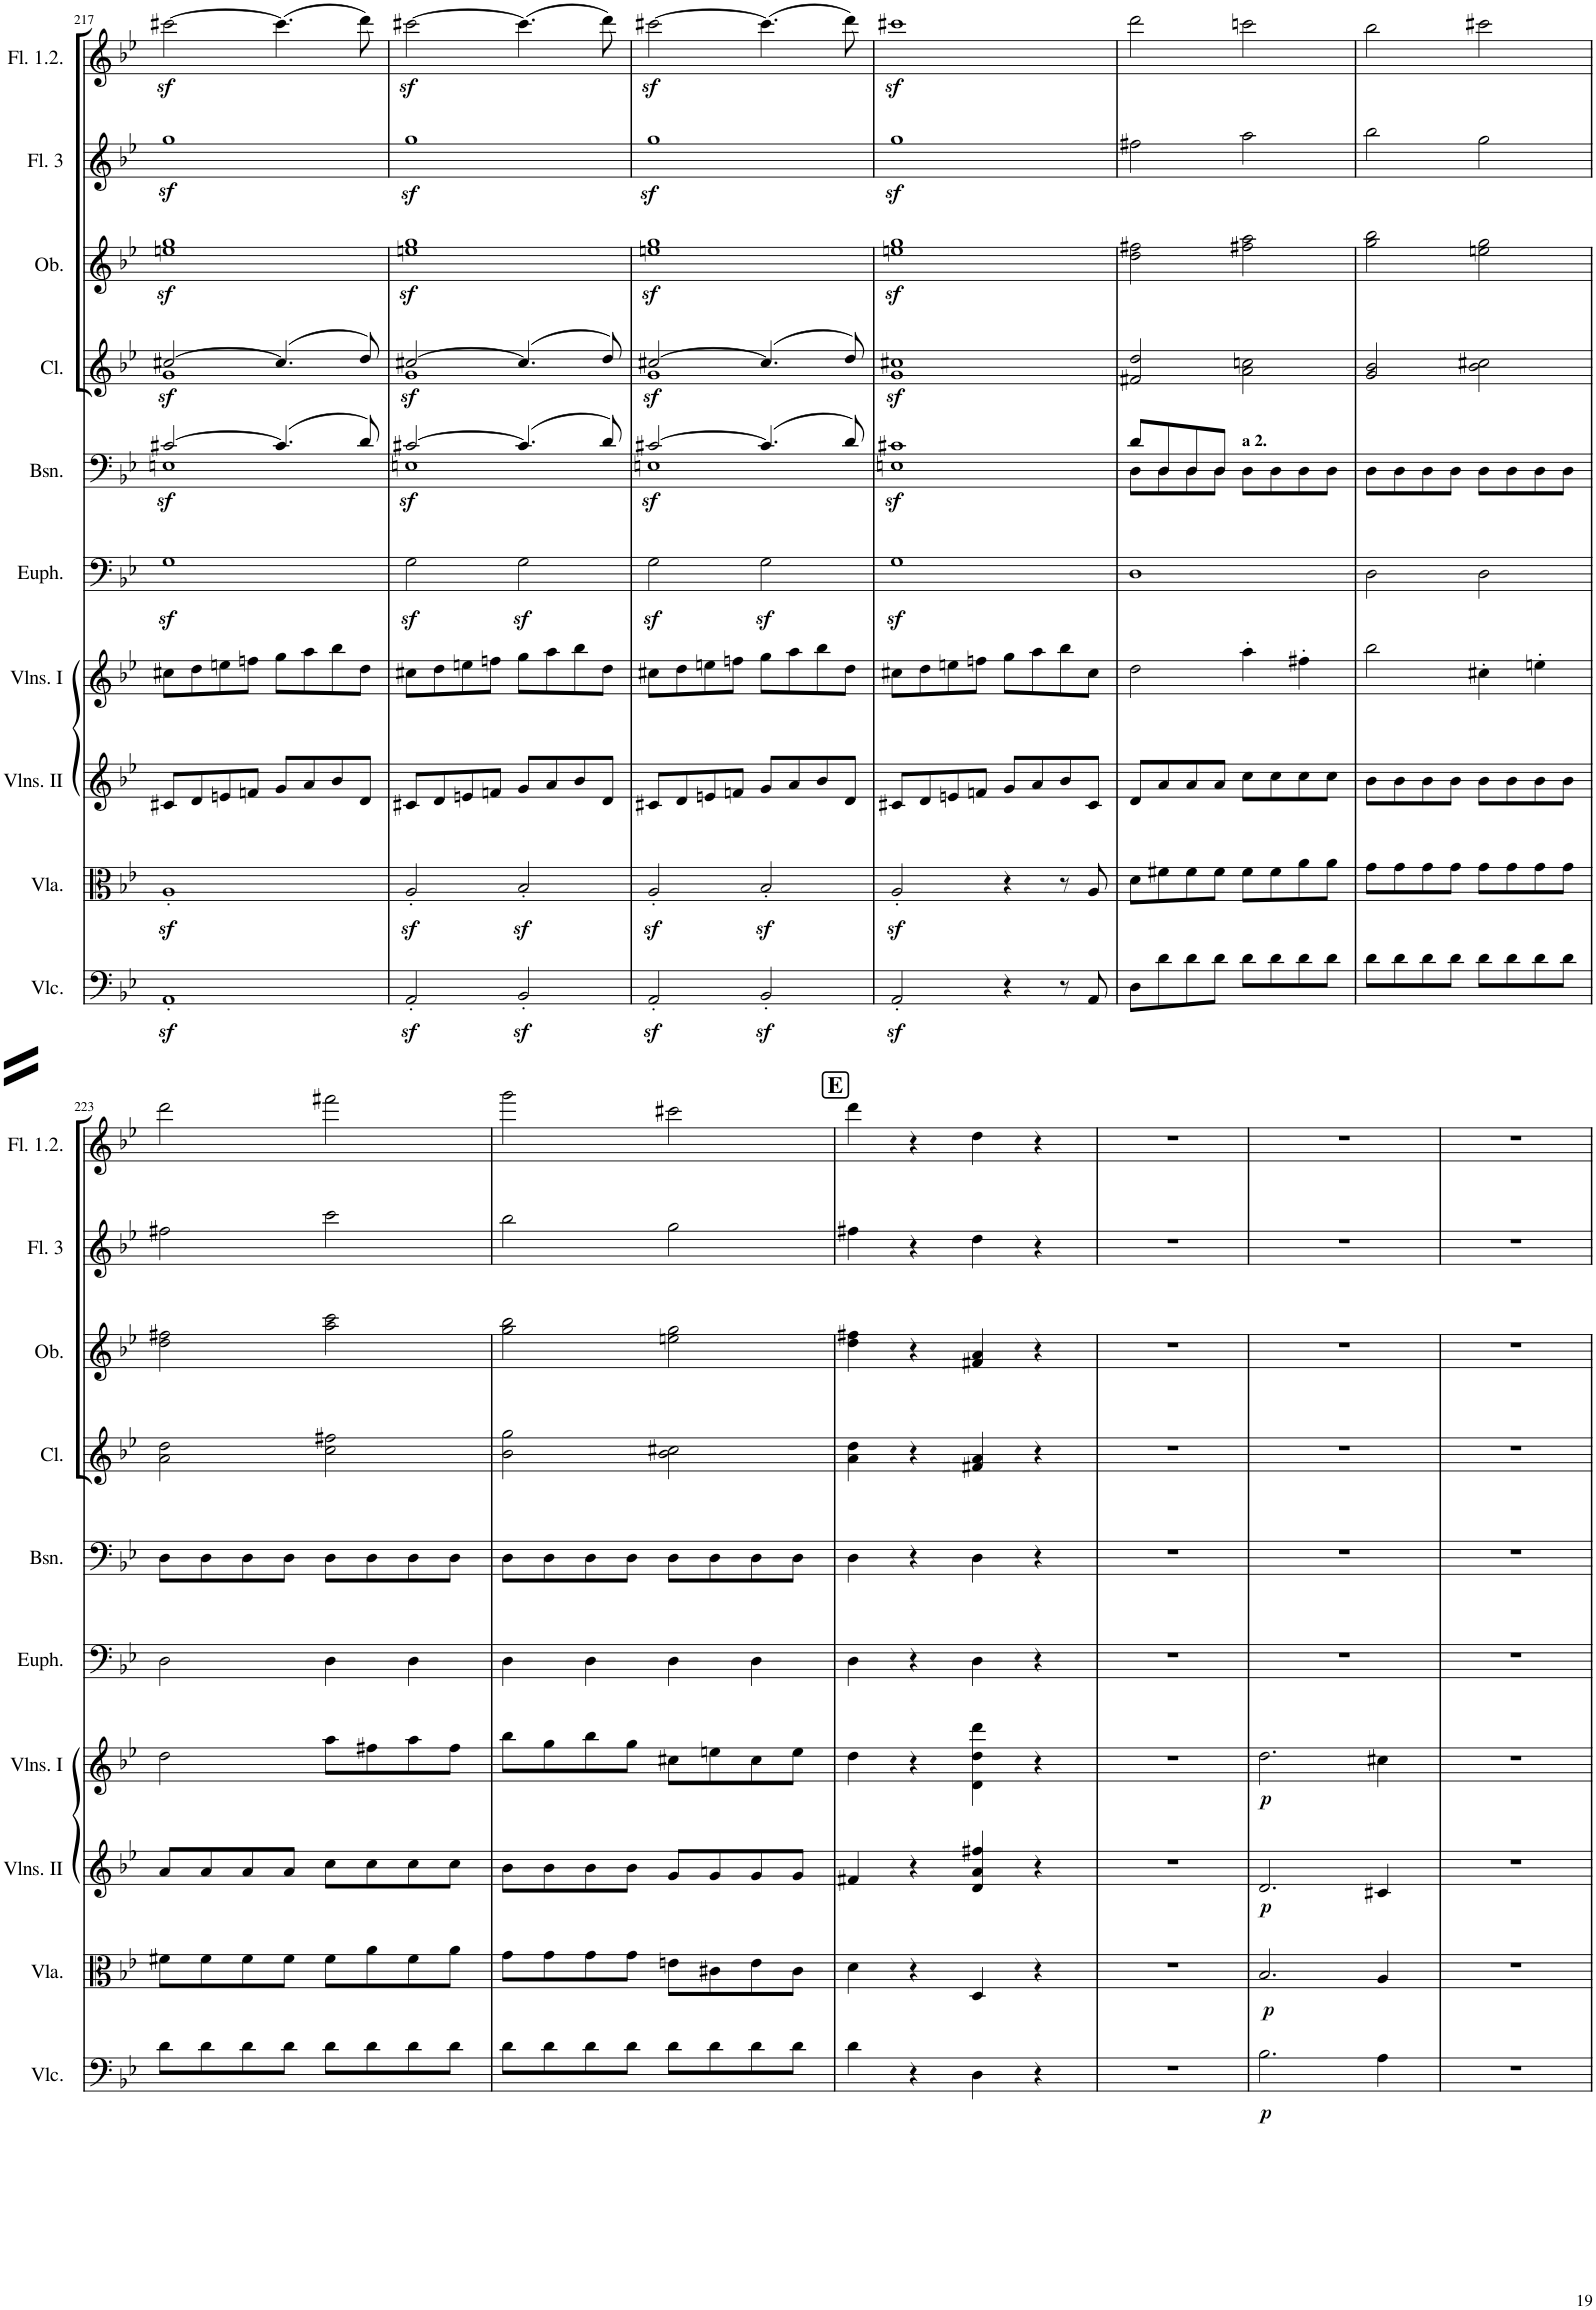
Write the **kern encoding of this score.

**kern	**dynam	**kern	**dynam	**kern	**dynam	**kern	**dynam	**kern	**kern	**dynam	**kern	**dynam	**kern	**kern	**kern	**kern
*part10	*part10	*part9	*part9	*part8	*part8	*part7	*part7	*part6	*part5	*part5	*part4	*part4	*part3	*part2	*part1	*part1
*staff11	*staff11	*staff10	*staff10	*staff9	*staff9	*staff8	*staff8	*staff7	*staff6	*staff6	*staff5	*staff5	*staff4	*staff3	*staff2	*staff1
*I"Violoncello.	*	*I"Viola.	*	*I"Violins II	*	*I"Violins I	*	*I"Euphonium	*I"Bassoon	*	*I"Clarinetti in B.	*	*I"Oboi.	*I"Flute 3	*I"Flute 1.2.	*
*I'Vlc.	*	*I'Vla.	*	*I'Vlns. II	*	*I'Vlns. I	*	*I'Euph.	*I'Bsn.	*	*I'Cl.	*	*I'Ob.	*I'Fl. 3	*I'Fl. 1.2.	*
!!LO:PB:g=z
*clefF4	*	*clefC3	*	*clefG2	*	*clefG2	*	*clefF4	*clefF4	*	*clefG2	*	*clefG2	*clefG2	*clefG2	*clefG2
*	*	*	*	*	*	*	*	*	*	*	*Trd1c2	*	*	*	*	*
*k[b-e-]	*	*k[b-e-]	*	*k[b-e-]	*	*k[b-e-]	*	*k[b-e-]	*k[b-e-]	*	*k[b-e-]	*	*k[b-e-]	*k[b-e-]	*k[b-e-]	*k[b-e-]
*M2/2	*	*M2/2	*	*M2/2	*	*M2/2	*	*M2/2	*M2/2	*	*M2/2	*	*M2/2	*M2/2	*M2/2	*M2/2
*met(c|)	*	*met(c|)	*	*met(c|)	*	*met(c|)	*	*met(c|)	*met(c|)	*	*met(c|)	*	*met(c|)	*met(c|)	*met(c|)	*met(c|)
=217	=217	=217	=217	=217	=217	=217	=217	=217	=217	=217	=217	=217	=217	=217	=217	=217
*	*	*	*	*	*	*	*	*	*^	*	*^	*	*	*	*	*
!	!	!	!	!	!	!	!	!	!	!	!LO:DY:b	!	!	!LO:DY:b	!	!	!	!
1AAz<'	.	1Az<'	.	8c#X'~/L	.	8cc#X'~\L	.	1Gz<'	[2c#X/	1En	sf	[2cc#X/	1g	sf	1eenz< 1ggz<	1ggz<	1ggz<	[2ccc#Xz<\
.	.	.	.	8d'~/	.	8dd'~\	.	.	.	.	.	.	.	.	.	.	.	.
.	.	.	.	8en'~/	.	8een'~\	.	.	.	.	.	.	.	.	.	.	.	.
.	.	.	.	8fn'~/J	.	8ffn'~\J	.	.	.	.	.	.	.	.	.	.	.	.
.	.	.	.	8g'~/L	.	8gg'~\L	.	.	(4.c#/]	.	.	(4.cc#/]	.	.	.	.	.	(4.ccc#\]
.	.	.	.	8a'~/	.	8aa'~\	.	.	.	.	.	.	.	.	.	.	.	.
.	.	.	.	8b-'~/	.	8bb-'~\	.	.	.	.	.	.	.	.	.	.	.	.
.	.	.	.	8d'~/J	.	8dd'~\J	.	.	8d/)	.	.	8dd/)	.	.	.	.	.	8ddd\)
=218	=218	=218	=218	=218	=218	=218	=218	=218	=218	=218	=218	=218	=218	=218	=218	=218	=218	=218
!	!	!	!	!	!	!	!	!	!	!	!LO:DY:b	!	!	!LO:DY:b	!	!	!	!
2AAz<'/	.	2Az<'/	.	8c#X'~/L	.	8cc#X'~\L	.	2Gz<'\	[2c#X/	1En	sf	[2cc#X/	1g	sf	1eenz< 1ggz<	1ggz<	1ggz<	[2ccc#Xz<\
.	.	.	.	8d'~/	.	8dd'~\	.	.	.	.	.	.	.	.	.	.	.	.
.	.	.	.	8en'~/	.	8een'~\	.	.	.	.	.	.	.	.	.	.	.	.
.	.	.	.	8fn'~/J	.	8ffn'~\J	.	.	.	.	.	.	.	.	.	.	.	.
2BB-z<'/	.	2B-z<'/	.	8g'~/L	.	8gg'~\L	.	2Gz<'\	(4.c#/]	.	.	(4.cc#/]	.	.	.	.	.	(4.ccc#\]
.	.	.	.	8a'~/	.	8aa'~\	.	.	.	.	.	.	.	.	.	.	.	.
.	.	.	.	8b-'~/	.	8bb-'~\	.	.	.	.	.	.	.	.	.	.	.	.
.	.	.	.	8d'~/J	.	8dd'~\J	.	.	8d/)	.	.	8dd/)	.	.	.	.	.	8ddd\)
=219	=219	=219	=219	=219	=219	=219	=219	=219	=219	=219	=219	=219	=219	=219	=219	=219	=219	=219
!	!	!	!	!	!	!	!	!	!	!	!LO:DY:b	!	!	!LO:DY:b	!	!	!	!
2AAz<'/	.	2Az<'/	.	8c#X'~/L	.	8cc#X'~\L	.	2Gz<'\	[2c#X/	1En	sf	[2cc#X/	1g	sf	1eenz< 1ggz<	1ggz<	1ggz<	[2ccc#Xz<\
.	.	.	.	8d'~/	.	8dd'~\	.	.	.	.	.	.	.	.	.	.	.	.
.	.	.	.	8en'~/	.	8een'~\	.	.	.	.	.	.	.	.	.	.	.	.
.	.	.	.	8fn'~/J	.	8ffn'~\J	.	.	.	.	.	.	.	.	.	.	.	.
2BB-z<'/	.	2B-z<'/	.	8g'~/L	.	8gg'~\L	.	2Gz<'\	(4.c#/]	.	.	(4.cc#/]	.	.	.	.	.	(4.ccc#\]
.	.	.	.	8a'~/	.	8aa'~\	.	.	.	.	.	.	.	.	.	.	.	.
.	.	.	.	8b-'~/	.	8bb-'~\	.	.	.	.	.	.	.	.	.	.	.	.
.	.	.	.	8d'~/J	.	8dd'~\J	.	.	8d/)	.	.	8dd/)	.	.	.	.	.	8ddd\)
*	*	*	*	*	*	*	*	*	*v	*v	*	*	*	*	*	*	*	*
*	*	*	*	*	*	*	*	*	*	*	*v	*v	*	*	*	*	*
=220	=220	=220	=220	=220	=220	=220	=220	=220	=220	=220	=220	=220	=220	=220	=220	=220
2AAz<'/	.	2Az<'/	.	8c#X'~/L	.	8cc#X'~\L	.	1Gz<'	1Enz< 1c#Xz<	.	1gz< 1cc#Xz<	.	1eenz< 1ggz<	1ggz<	1ggz<	1ccc#Xz<
.	.	.	.	8d'~/	.	8dd'~\	.	.	.	.	.	.	.	.	.	.
.	.	.	.	8en'~/	.	8een'~\	.	.	.	.	.	.	.	.	.	.
.	.	.	.	8fn'~/J	.	8ffn'~\J	.	.	.	.	.	.	.	.	.	.
4r	.	4r	.	8g'~/L	.	8gg'~\L	.	.	.	.	.	.	.	.	.	.
.	.	.	.	8a'~/	.	8aa'~\	.	.	.	.	.	.	.	.	.	.
8r	.	8r	.	8b-'~/	.	8bb-'~\	.	.	.	.	.	.	.	.	.	.
8AA/	.	8A/	.	8c#'~/J	.	8cc#'~\J	.	.	.	.	.	.	.	.	.	.
=221	=221	=221	=221	=221	=221	=221	=221	=221	=221	=221	=221	=221	=221	=221	=221	=221
*	*	*	*	*	*	*	*	*	*^	*	*	*	*	*	*	*
8D'\L	.	8d'\L	.	8d'/L	.	2dd\	.	1D	8d'/L	8D'\L	.	2f#X/ 2dd/	.	2dd\ 2ff#X\	2ff#X\	2ff#X	2ddd\
8d'\	.	8f#X'\	.	8a'/	.	.	.	.	8D'/	8D'\	.	.	.	.	.	.	.
8d'\	.	8f#'\	.	8a'/	.	.	.	.	8D'/	8D'\	.	.	.	.	.	.	.
8d'\J	.	8f#'\J	.	8a'/J	.	.	.	.	8D'/J	8D'\J	.	.	.	.	.	.	.
!	!	!	!	!	!	!	!	!	!LO:TX:a:B:t=a 2.	!	!	!	!	!	!	!	!
8d'\L	.	8f#'\L	.	8cc'\L	.	4aa'\	.	.	8D'>\L	2ryy	.	2a\ 2ccn\	.	2ff#X\ 2aa\	2aa\	2aa	2cccn\
8d'\	.	8f#'\	.	8cc'\	.	.	.	.	8D'>\	.	.	.	.	.	.	.	.
8d'\	.	8a'\	.	8cc'\	.	4ff#X'\	.	.	8D'>\	.	.	.	.	.	.	.	.
8d'\J	.	8a'\J	.	8cc'\J	.	.	.	.	8D'>\J	.	.	.	.	.	.	.	.
*	*	*	*	*	*	*	*	*	*v	*v	*	*	*	*	*	*	*
=222	=222	=222	=222	=222	=222	=222	=222	=222	=222	=222	=222	=222	=222	=222	=222	=222
8d'\L	.	8g'\L	.	8b-'\L	.	2bb-\	.	2D'~\	8D'\L	.	2g/ 2b-/	.	2gg\ 2bb-\	2bb-\	2bb-	2bb-\
8d'\	.	8g'\	.	8b-'\	.	.	.	.	8D'\	.	.	.	.	.	.	.
8d'\	.	8g'\	.	8b-'\	.	.	.	.	8D'\	.	.	.	.	.	.	.
8d'\J	.	8g'\J	.	8b-'\J	.	.	.	.	8D'\J	.	.	.	.	.	.	.
8d'\L	.	8g'\L	.	8b-'\L	.	4cc#X'\	.	2D'~\	8D'\L	.	2b-\ 2cc#X\	.	2een\ 2gg\	2gg\	2gg	2ccc#X\
8d'\	.	8g'\	.	8b-'\	.	.	.	.	8D'\	.	.	.	.	.	.	.
8d'\	.	8g'\	.	8b-'\	.	4een'\	.	.	8D'\	.	.	.	.	.	.	.
8d'\J	.	8g'\J	.	8b-'\J	.	.	.	.	8D'\J	.	.	.	.	.	.	.
!!LO:LB:g=z
=223	=223	=223	=223	=223	=223	=223	=223	=223	=223	=223	=223	=223	=223	=223	=223	=223
8d'\L	.	8f#X'\L	.	8a'/L	.	2dd\	.	2D'~\	8D'\L	.	2a\ 2dd\	.	2dd\ 2ff#X\	2ff#X\	2ff#X	2ddd\
8d'\	.	8f#'\	.	8a'/	.	.	.	.	8D'\	.	.	.	.	.	.	.
8d'\	.	8f#'\	.	8a'/	.	.	.	.	8D'\	.	.	.	.	.	.	.
8d'\J	.	8f#'\J	.	8a'/J	.	.	.	.	8D'\J	.	.	.	.	.	.	.
8d'\L	.	8f#\L	.	8cc'\L	.	8aa\L	.	4D'\	8D'\L	.	2cc\ 2ff#X\	.	2aa\ 2ccc\	2ccc\	2ccc	2fff#X\
8d'\	.	8a\	.	8cc'\	.	8ff#X\	.	.	8D'\	.	.	.	.	.	.	.
8d'\	.	8f#\	.	8cc'\	.	8aa\	.	4D'\	8D'\	.	.	.	.	.	.	.
8d'\J	.	8a\J	.	8cc'\J	.	8ff#\J	.	.	8D'\J	.	.	.	.	.	.	.
=224	=224	=224	=224	=224	=224	=224	=224	=224	=224	=224	=224	=224	=224	=224	=224	=224
8d'\L	.	8g'\L	.	8b-'\L	.	8bb-\L	.	4D'\	8D'\L	.	2b-\ 2gg\	.	2gg\ 2bb-\	2bb-\	2bb-	2ggg\
8d'\	.	8g'\	.	8b-'\	.	8gg\	.	.	8D'\	.	.	.	.	.	.	.
8d'\	.	8g'\	.	8b-'\	.	8bb-\	.	4D'\	8D'\	.	.	.	.	.	.	.
8d'\J	.	8g'\J	.	8b-'\J	.	8gg\J	.	.	8D'\J	.	.	.	.	.	.	.
8d'\L	.	8en\L	.	8g'/L	.	8cc#X\L	.	4D'\	8D'\L	.	2b-\ 2cc#X\	.	2een\ 2gg\	2gg\	2gg	2ccc#X\
8d'\	.	8c#X\	.	8g'/	.	8een\	.	.	8D'\	.	.	.	.	.	.	.
8d'\	.	8e\	.	8g'/	.	8cc#\	.	4D'\	8D'\	.	.	.	.	.	.	.
8d'\J	.	8c#\J	.	8g'/J	.	8ee\J	.	.	8D'\J	.	.	.	.	.	.	.
!!LO:REH:place=s1:a:B:cj:fs=14:t=E
=225	=225	=225	=225	=225	=225	=225	=225	=225	=225	=225	=225	=225	=225	=225	=225	=225
4d\	.	4d\	.	4f#X/	.	4dd\	.	4D\	4D\	.	4a\ 4dd\	.	4dd\ 4ff#X\	4ff#X\	4ff#X	4ddd\
4r	.	4r	.	4r	.	4r	.	4r	4r	.	4r	.	4r	4r	4r	4r
.	.	.	.	8qd 8qa	.	qd	.	.	.	.	.	.	.	.	.	.
4D\	.	4D/	.	4d/ 4a/ 4ff#X/	.	4d\ 4dd\ 4ddd\	.	4D\	4D\	.	4f#X/ 4a/	.	4f#X/ 4a/	4dd\	4dd	4dd\
4r	.	4r	.	4r	.	4r	.	4r	4r	.	4r	.	4r	4r	4r	4r
=226	=226	=226	=226	=226	=226	=226	=226	=226	=226	=226	=226	=226	=226	=226	=226	=226
1r	.	1r	.	1r	.	1r	.	1r	1r	.	1r	.	1r	1r	1r	1r
=227	=227	=227	=227	=227	=227	=227	=227	=227	=227	=227	=227	=227	=227	=227	=227	=227
!	!LO:DY:b	!	!LO:DY:b	!	!LO:DY:b	!	!LO:DY:b	!	!	!	!	!	!	!	!	!
2.B-\	p	2.B-/	p	2.d/	p	2.dd\	p	1r	1r	.	1r	.	1r	1r	1r	1r
4A\	.	4A/	.	4c#X/	.	4cc#X\	.	.	.	.	.	.	.	.	.	.
=228	=228	=228	=228	=228	=228	=228	=228	=228	=228	=228	=228	=228	=228	=228	=228	=228
1r	.	1r	.	1r	.	1r	.	1r	1r	.	1r	.	1r	1r	1r	1r
=	=	=	=	=	=	=	=	=	=	=	=	=	=	=	=	=
*-	*-	*-	*-	*-	*-	*-	*-	*-	*-	*-	*-	*-	*-	*-	*-	*-
